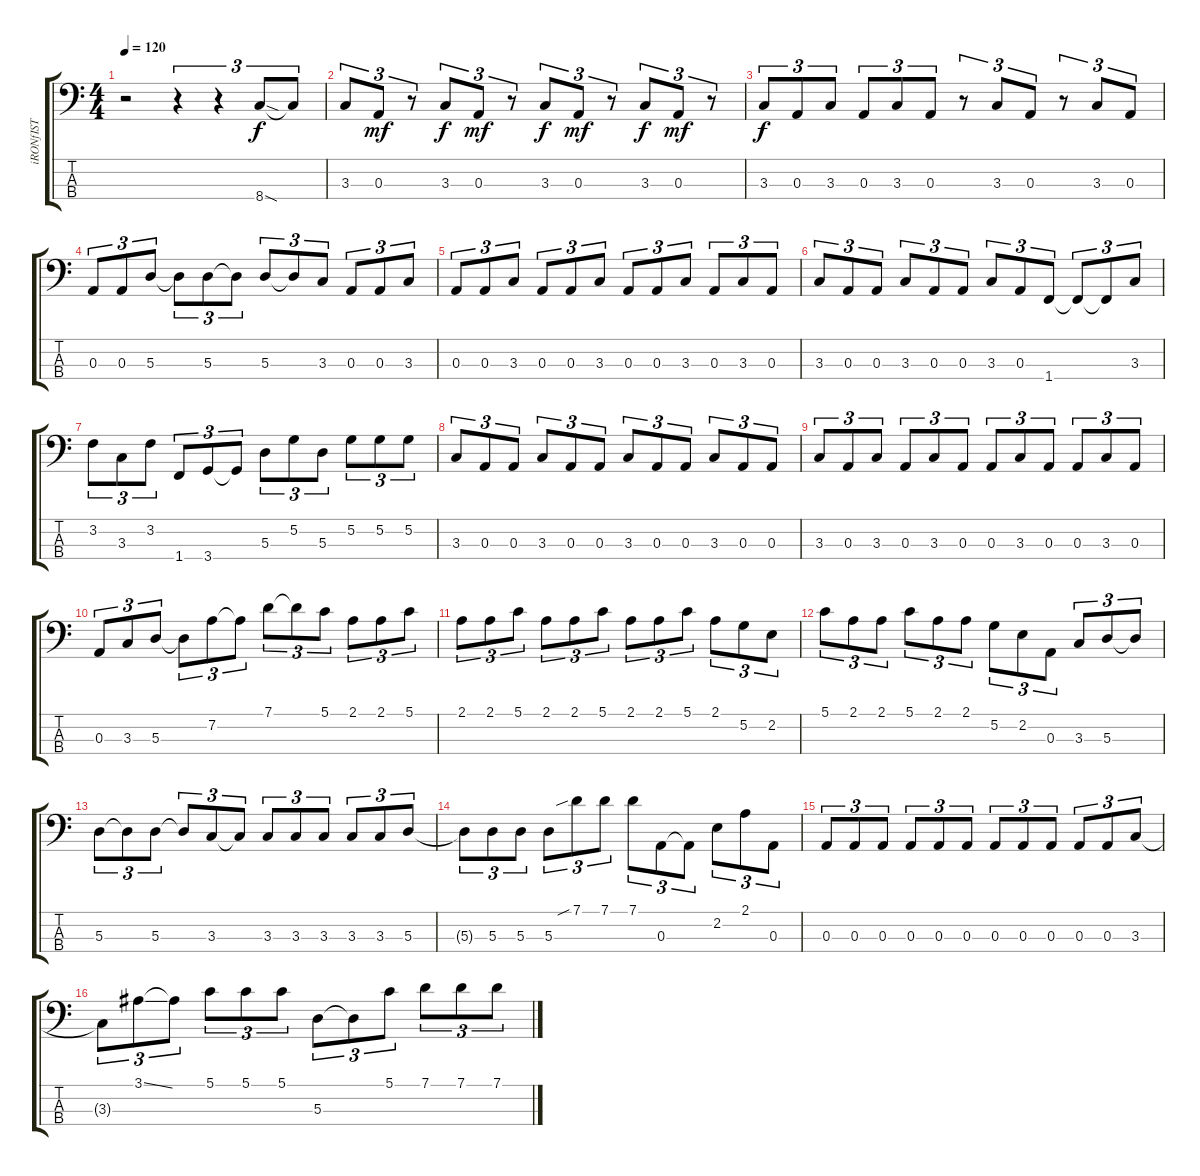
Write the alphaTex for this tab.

\track ("iRONfIST" "iRONfIST") {instrument electricbassfinger}
\staff {score tabs}
\tuning (G2 D2 A1 E1) {hide}
\ts (4 4)
\tempo 120
\clef f4
\ks c
r.2{dy f instrument electricbassfinger} r.4{tu (3 2)} r.4{tu (3 2)} 8.4{sod}.8{tu (3 2)} 8.4{t}.8{tu (3 2)} |
3.3.8{tu (3 2)} 0.3.8{tu (3 2) dy mf} r.8{tu (3 2)} 3.3.8{tu (3 2) dy f} 0.3.8{tu (3 2) dy mf} r.8{tu (3 2)} 3.3.8{tu (3 2) dy f} 0.3.8{tu (3 2) dy mf} r.8{tu (3 2)} 3.3.8{tu (3 2) dy f} 0.3.8{tu (3 2) dy mf} r.8{tu (3 2)} |
3.3.8{tu (3 2) dy f} 0.3.8{tu (3 2)} 3.3.8{tu (3 2)} 0.3.8{tu (3 2)} 3.3.8{tu (3 2)} 0.3.8{tu (3 2)} r.8{tu (3 2)} 3.3.8{tu (3 2)} 0.3.8{tu (3 2)} r.8{tu (3 2)} 3.3.8{tu (3 2)} 0.3.8{tu (3 2)} |
0.3.8{tu (3 2)} 0.3.8{tu (3 2)} 5.3.8{tu (3 2)} 5.3{t}.8{tu (3 2)} 5.3.8{tu (3 2)} 5.3{t}.8{tu (3 2)} 5.3.8{tu (3 2)} 5.3{t}.8{tu (3 2)} 3.3.8{tu (3 2)} 0.3.8{tu (3 2)} 0.3.8{tu (3 2)} 3.3.8{tu (3 2)} |
0.3.8{tu (3 2)} 0.3.8{tu (3 2)} 3.3.8{tu (3 2)} 0.3.8{tu (3 2)} 0.3.8{tu (3 2)} 3.3.8{tu (3 2)} 0.3.8{tu (3 2)} 0.3.8{tu (3 2)} 3.3.8{tu (3 2)} 0.3.8{tu (3 2)} 3.3.8{tu (3 2)} 0.3.8{tu (3 2)} |
3.3.8{tu (3 2)} 0.3.8{tu (3 2)} 0.3.8{tu (3 2)} 3.3.8{tu (3 2)} 0.3.8{tu (3 2)} 0.3.8{tu (3 2)} 3.3.8{tu (3 2)} 0.3.8{tu (3 2)} 1.4.8{tu (3 2)} 1.4{t}.8{tu (3 2)} 1.4{t}.8{tu (3 2)} 3.3.8{tu (3 2)} |
3.2.8{tu (3 2)} 3.3.8{tu (3 2)} 3.2.8{tu (3 2)} 1.4.8{tu (3 2)} 3.4.8{tu (3 2)} 3.4{t}.8{tu (3 2)} 5.3.8{tu (3 2)} 5.2.8{tu (3 2)} 5.3.8{tu (3 2)} 5.2.8{tu (3 2)} 5.2.8{tu (3 2)} 5.2.8{tu (3 2)} |
3.3.8{tu (3 2)} 0.3.8{tu (3 2)} 0.3.8{tu (3 2)} 3.3.8{tu (3 2)} 0.3.8{tu (3 2)} 0.3.8{tu (3 2)} 3.3.8{tu (3 2)} 0.3.8{tu (3 2)} 0.3.8{tu (3 2)} 3.3.8{tu (3 2)} 0.3.8{tu (3 2)} 0.3.8{tu (3 2)} |
3.3.8{tu (3 2)} 0.3.8{tu (3 2)} 3.3.8{tu (3 2)} 0.3.8{tu (3 2)} 3.3.8{tu (3 2)} 0.3.8{tu (3 2)} 0.3.8{tu (3 2)} 3.3.8{tu (3 2)} 0.3.8{tu (3 2)} 0.3.8{tu (3 2)} 3.3.8{tu (3 2)} 0.3.8{tu (3 2)} |
0.3.8{tu (3 2)} 3.3.8{tu (3 2)} 5.3.8{tu (3 2)} 5.3{t}.8{tu (3 2)} 7.2.8{tu (3 2)} 7.2{t}.8{tu (3 2)} 7.1.8{tu (3 2)} 7.1{t}.8{tu (3 2)} 5.1.8{tu (3 2)} 2.1.8{tu (3 2)} 2.1.8{tu (3 2)} 5.1.8{tu (3 2)} |
2.1.8{tu (3 2)} 2.1.8{tu (3 2)} 5.1.8{tu (3 2)} 2.1.8{tu (3 2)} 2.1.8{tu (3 2)} 5.1.8{tu (3 2)} 2.1.8{tu (3 2)} 2.1.8{tu (3 2)} 5.1.8{tu (3 2)} 2.1.8{tu (3 2)} 5.2.8{tu (3 2)} 2.2.8{tu (3 2)} |
5.1.8{tu (3 2)} 2.1.8{tu (3 2)} 2.1.8{tu (3 2)} 5.1.8{tu (3 2)} 2.1.8{tu (3 2)} 2.1.8{tu (3 2)} 5.2.8{tu (3 2)} 2.2.8{tu (3 2)} 0.3.8{tu (3 2)} 3.3.8{tu (3 2)} 5.3.8{tu (3 2)} 5.3{t}.8{tu (3 2)} |
5.3.8{tu (3 2)} 5.3{t}.8{tu (3 2)} 5.3.8{tu (3 2)} 5.3{t}.8{tu (3 2)} 3.3.8{tu (3 2)} 3.3{t}.8{tu (3 2)} 3.3.8{tu (3 2)} 3.3.8{tu (3 2)} 3.3.8{tu (3 2)} 3.3.8{tu (3 2)} 3.3.8{tu (3 2)} 5.3.8{tu (3 2)} |
5.3{t}.8{tu (3 2)} 5.3.8{tu (3 2)} 5.3.8{tu (3 2)} 5.3.8{tu (3 2)} 7.1{sib}.8{tu (3 2)} 7.1.8{tu (3 2)} 7.1.8{tu (3 2)} 0.3.8{tu (3 2)} 0.3{t}.8{tu (3 2)} 2.2.8{tu (3 2)} 2.1.8{tu (3 2)} 0.3.8{tu (3 2)} |
0.3.8{tu (3 2)} 0.3.8{tu (3 2)} 0.3.8{tu (3 2)} 0.3.8{tu (3 2)} 0.3.8{tu (3 2)} 0.3.8{tu (3 2)} 0.3.8{tu (3 2)} 0.3.8{tu (3 2)} 0.3.8{tu (3 2)} 0.3.8{tu (3 2)} 0.3.8{tu (3 2)} 3.3.8{tu (3 2)} |
3.3{t}.8{tu (3 2)} 3.1{ss}.8{tu (3 2)} 3.1{t}.8{tu (3 2)} 5.1.8{tu (3 2)} 5.1.8{tu (3 2)} 5.1.8{tu (3 2)} 5.3.8{tu (3 2)} 5.3{t}.8{tu (3 2)} 5.1.8{tu (3 2)} 7.1.8{tu (3 2)} 7.1.8{tu (3 2)} 7.1.8{tu (3 2)}
